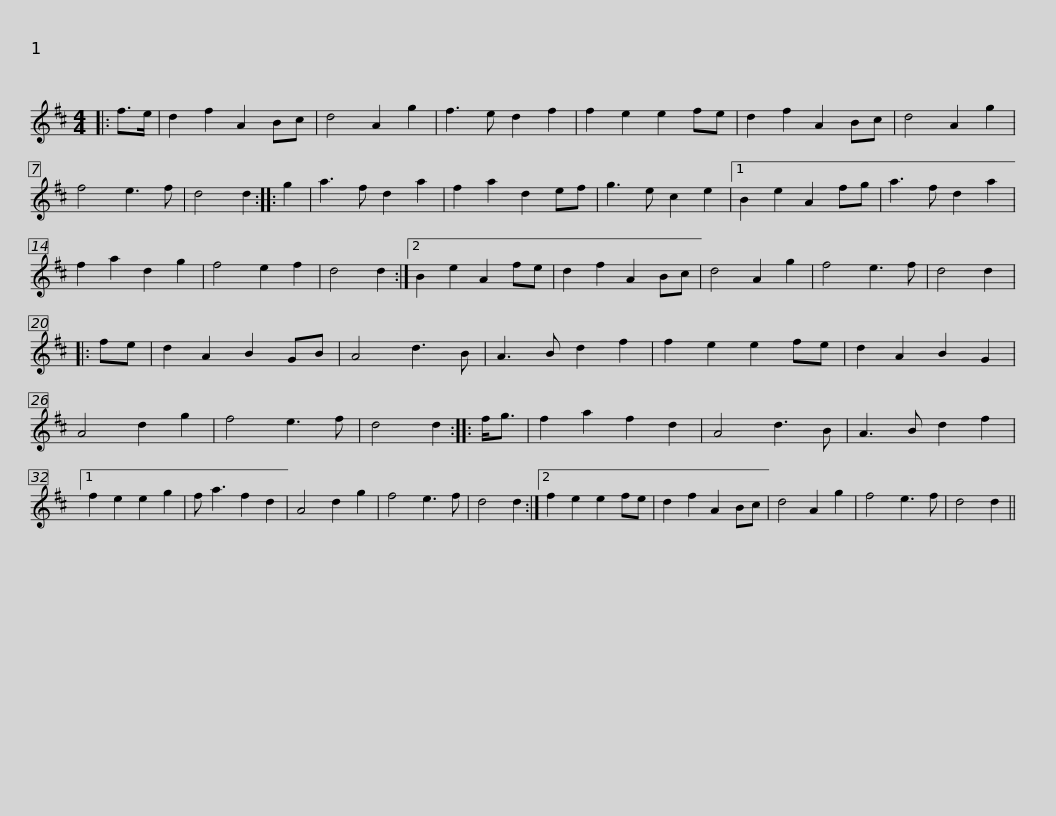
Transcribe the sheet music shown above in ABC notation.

X:1
L:1/8
M:4/4
I:linebreak $
K:D
V:1 treble
V:1
|: f>e | d2 f2 A2 Bc | d4 A2 g2 | f3 e d2 f2 | f2 e2 e2 fe | %5
 d2 f2 A2 Bc | d4 A2 g2 | f4 e3 f | d4 d2 :: g2 |$ %10
 a3 f d2 a2 | f2 a2 d2 ef | g3 e c2 e2 |1 B2 e2 A2 fg | a3 f d2 a2 | %15
 f2 a2 d2 g2 | f4 e2 f2 | d4 d2 :|2 B2 e2 A2 fe |$ d2 f2 A2 Bc | %20
 d4 A2 g2 | f4 e3 f | d4 d2 |: fe | d2 A2 B2 GB | %25
 A4 d3 B | A3 B d2 f2 | f2 e2 e2 fe | d2 A2 B2 G2 |$ A4 d2 g2 | %30
 f4 e3 f | d4 d2 :: f<g | f2 a2 f2 d2 | A4 d3 B | %35
 A3 B d2 f2 |1 f2 e2 e2 g2 | f a3 f2 d2 | A4 d2 g2 | f4 e3 f |$ %40
 d4 d2 :|2 f2 e2 e2 fe | d2 f2 A2 Bc | d4 A2 g2 | f4 e3 f | %45
 d4 d2 || %46
